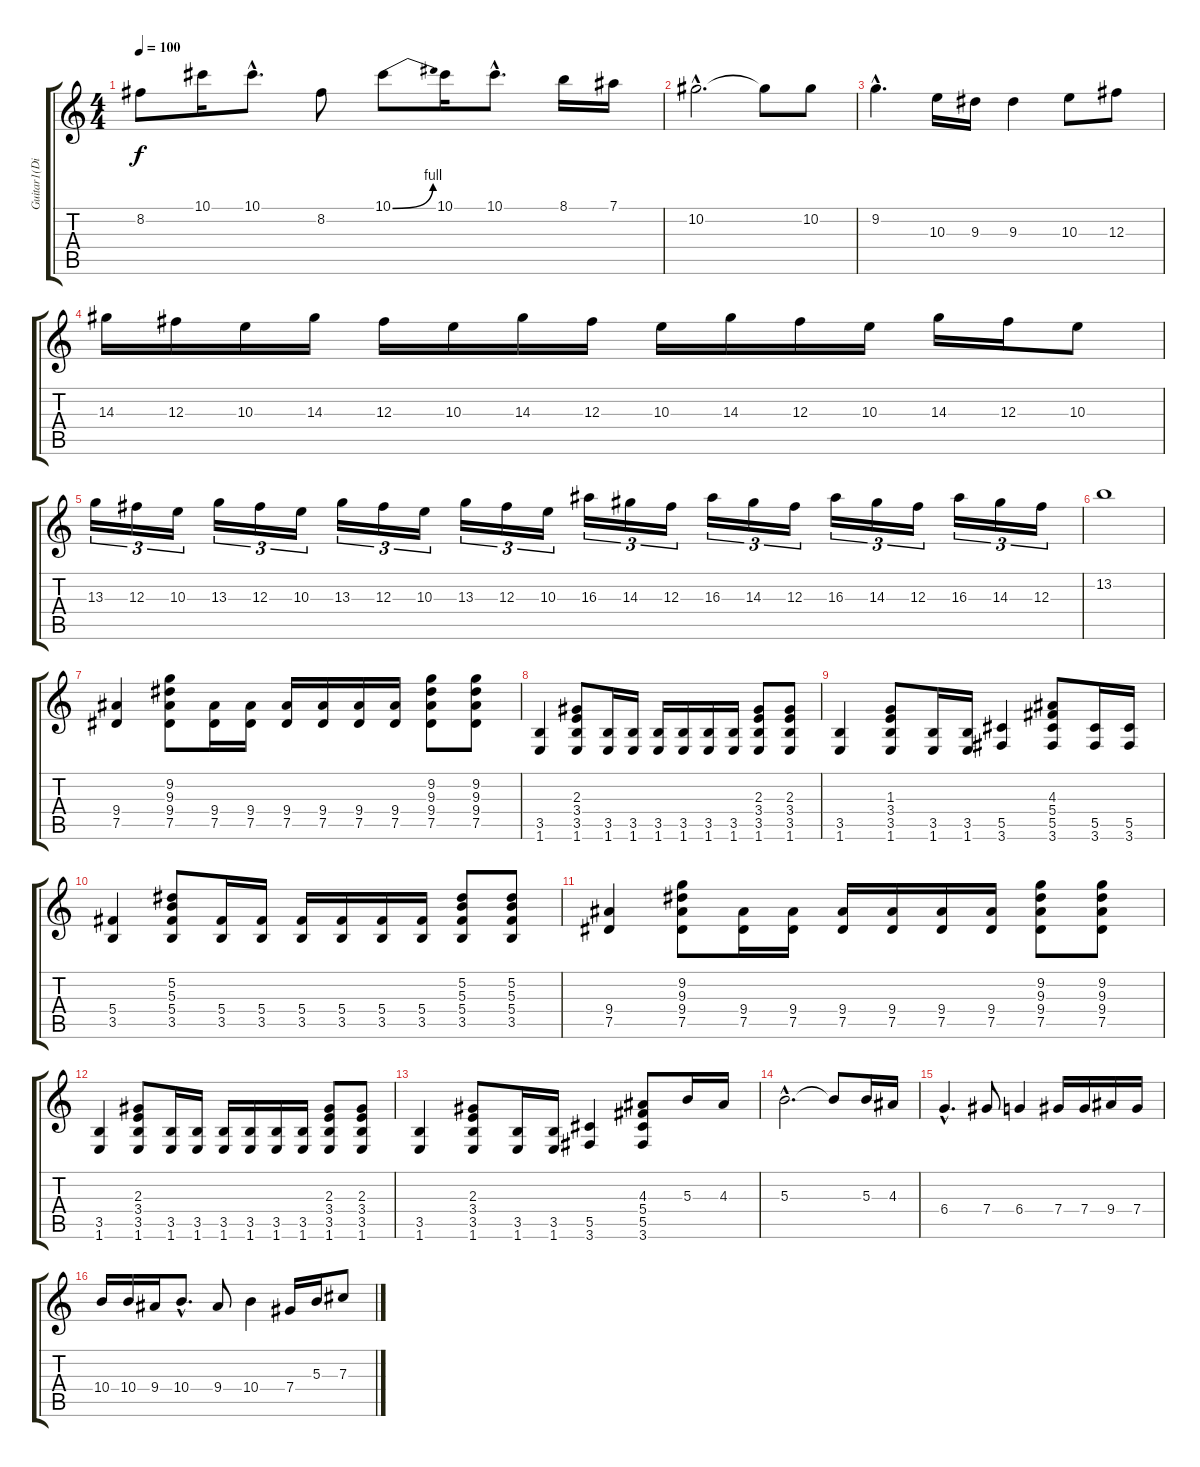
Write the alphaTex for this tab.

\track ("Guitar1(Distortion)" "Guitar1(Di") {instrument distortionguitar}
\staff {score tabs}
\tuning (Eb4 Bb3 Gb3 Db3 Ab2 Eb2) {hide}
\ts (4 4)
\tempo 100
\clef g2
\ks c
8.2.8{dy f} 10.1.16 10.1{hac}.8{d} 8.2.8 10.1{be (bend 0 0 60 4)}.8 10.1.16 10.1{hac}.8{d} 8.1.16 7.1.16 |
10.2{hac}.2{d} 10.2{t}.8 10.2.8 |
9.2{hac}.4{d} 10.3.16 9.3.16 9.3.4 10.3.8 12.3.8 |
14.3.16 12.3.16 10.3.16 14.3.16 12.3.16 10.3.16 14.3.16 12.3.16 10.3.16 14.3.16 12.3.16 10.3.16 14.3.16 12.3.16 10.3.8 |
13.3.16{tu (3 2)} 12.3.16{tu (3 2)} 10.3.16{tu (3 2)} 13.3.16{tu (3 2)} 12.3.16{tu (3 2)} 10.3.16{tu (3 2)} 13.3.16{tu (3 2)} 12.3.16{tu (3 2)} 10.3.16{tu (3 2)} 13.3.16{tu (3 2)} 12.3.16{tu (3 2)} 10.3.16{tu (3 2)} 16.3.16{tu (3 2)} 14.3.16{tu (3 2)} 12.3.16{tu (3 2)} 16.3.16{tu (3 2)} 14.3.16{tu (3 2)} 12.3.16{tu (3 2)} 16.3.16{tu (3 2)} 14.3.16{tu (3 2)} 12.3.16{tu (3 2)} 16.3.16{tu (3 2)} 14.3.16{tu (3 2)} 12.3.16{tu (3 2)} |
13.2.1 |
(9.4 7.5).4 (9.2 9.3 9.4 7.5).8 (9.4 7.5).16 (9.4 7.5).16 (9.4 7.5).16 (9.4 7.5).16 (9.4 7.5).16 (9.4 7.5).16 (9.2 9.3 9.4 7.5).8 (9.2 9.3 9.4 7.5).8 |
(3.5 1.6).4 (2.3 3.4 3.5 1.6).8 (3.5 1.6).16 (3.5 1.6).16 (3.5 1.6).16 (3.5 1.6).16 (3.5 1.6).16 (3.5 1.6).16 (2.3 3.4 3.5 1.6).8 (2.3 3.4 3.5 1.6).8 |
(3.5 1.6).4 (1.3 3.4 3.5 1.6).8 (3.5 1.6).16 (3.5 1.6).16 (5.5 3.6).4 (4.3 5.4 5.5 3.6).8 (5.5 3.6).16 (5.5 3.6).16 |
(5.4 3.5).4 (5.2 5.3 5.4 3.5).8 (5.4 3.5).16 (5.4 3.5).16 (5.4 3.5).16 (5.4 3.5).16 (5.4 3.5).16 (5.4 3.5).16 (5.2 5.3 5.4 3.5).8 (5.2 5.3 5.4 3.5).8 |
(9.4 7.5).4 (9.2 9.3 9.4 7.5).8 (9.4 7.5).16 (9.4 7.5).16 (9.4 7.5).16 (9.4 7.5).16 (9.4 7.5).16 (9.4 7.5).16 (9.2 9.3 9.4 7.5).8 (9.2 9.3 9.4 7.5).8 |
(3.5 1.6).4 (2.3 3.4 3.5 1.6).8 (3.5 1.6).16 (3.5 1.6).16 (3.5 1.6).16 (3.5 1.6).16 (3.5 1.6).16 (3.5 1.6).16 (2.3 3.4 3.5 1.6).8 (2.3 3.4 3.5 1.6).8 |
(3.5 1.6).4 (2.3 3.4 3.5 1.6).8 (3.5 1.6).16 (3.5 1.6).16 (5.5 3.6).4 (4.3 5.4 5.5 3.6).8 5.3.16 4.3.16 |
5.3{hac}.2{d} 5.3{t}.8 5.3.16 4.3.16 |
6.4{hac}.4{d} 7.4.8 6.4.4 7.4.16 7.4.16 9.4.16 7.4.16 |
10.4.16 10.4.16 9.4.16 10.4{hac}.8{d} 9.4.8 10.4.4 7.4.16 5.3.16 7.3.8
